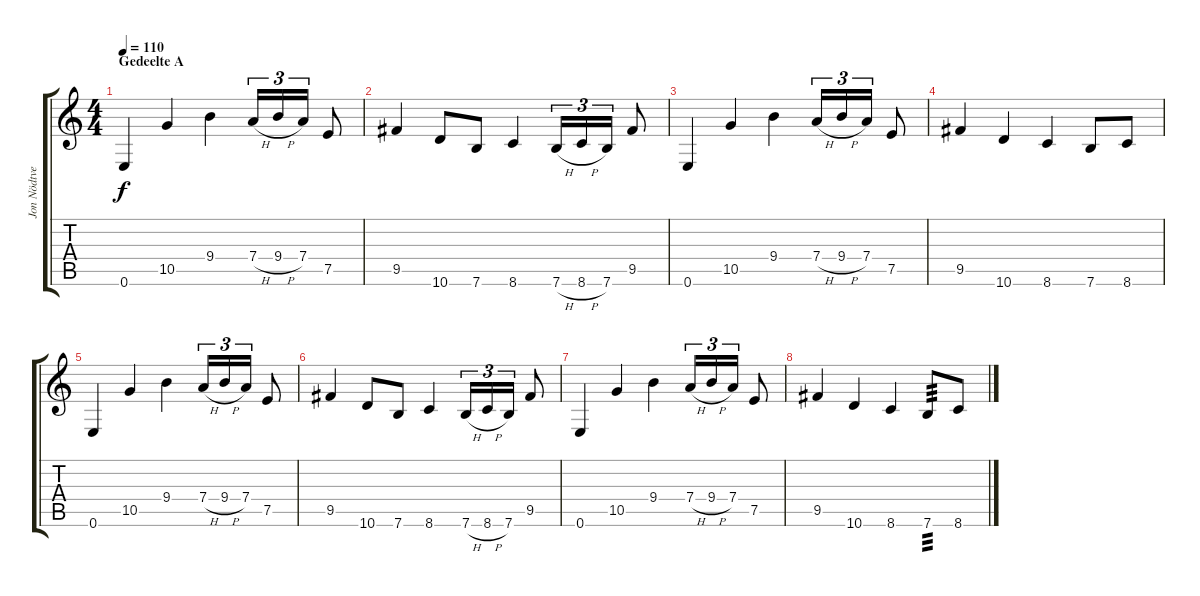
\track ("Jon Nödtveidt" "Jon Nödtve") {instrument overdrivenguitar}
\staff {score tabs}
\tuning (E4 B3 G3 D3 A2 E2) {hide}
\ts (4 4)
\section ("" "Gedeelte A")
\tempo 110
\clef g2
\ks c
0.6.4{dy f volume 15 instrument overdrivenguitar} 10.5.4 9.4.4 7.4{h}.16{tu (3 2)} 9.4{h}.16{tu (3 2)} 7.4.16{tu (3 2)} 7.5.8 |
9.5.4 10.6.8 7.6.8 8.6.4 7.6{h}.16{tu (3 2)} 8.6{h}.16{tu (3 2)} 7.6.16{tu (3 2)} 9.5.8 |
0.6.4 10.5.4 9.4.4 7.4{h}.16{tu (3 2)} 9.4{h}.16{tu (3 2)} 7.4.16{tu (3 2)} 7.5.8 |
9.5.4 10.6.4 8.6.4 7.6.8 8.6.8 |
0.6.4 10.5.4 9.4.4 7.4{h}.16{tu (3 2)} 9.4{h}.16{tu (3 2)} 7.4.16{tu (3 2)} 7.5.8 |
9.5.4 10.6.8 7.6.8 8.6.4 7.6{h}.16{tu (3 2)} 8.6{h}.16{tu (3 2)} 7.6.16{tu (3 2)} 9.5.8 |
0.6.4 10.5.4 9.4.4 7.4{h}.16{tu (3 2)} 9.4{h}.16{tu (3 2)} 7.4.16{tu (3 2)} 7.5.8 |
9.5.4 10.6.4 8.6.4 7.6.8{tp 3} 8.6.8
